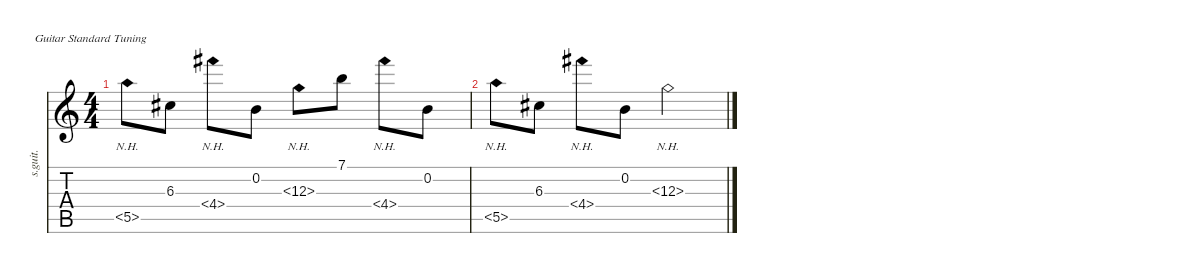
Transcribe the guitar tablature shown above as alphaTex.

\defaultSystemsLayout 4
\hideDynamics
\bracketExtendMode nobrackets
\track ("Clean Gtr" "s.guit.") {instrument electricguitarclean}
\staff {score tabs}
\tuning (E4 B3 G3 D3 A2 E2)
\ts (4 4)
\tempo (177 hide)
\clef g2
\ks c
5.5{nh}.8{dy mf} 6.3{acc #}.8 4.4{nh acc #}.8 0.2.8 6.3{nh acc #}.8 7.1.8 4.4{nh acc #}.8 0.2.8 |
\tempo (49 hide)
5.5{nh}.8 6.3{acc #}.8 4.4{nh acc #}.8 0.2.8 6.3{nh acc #}.2
